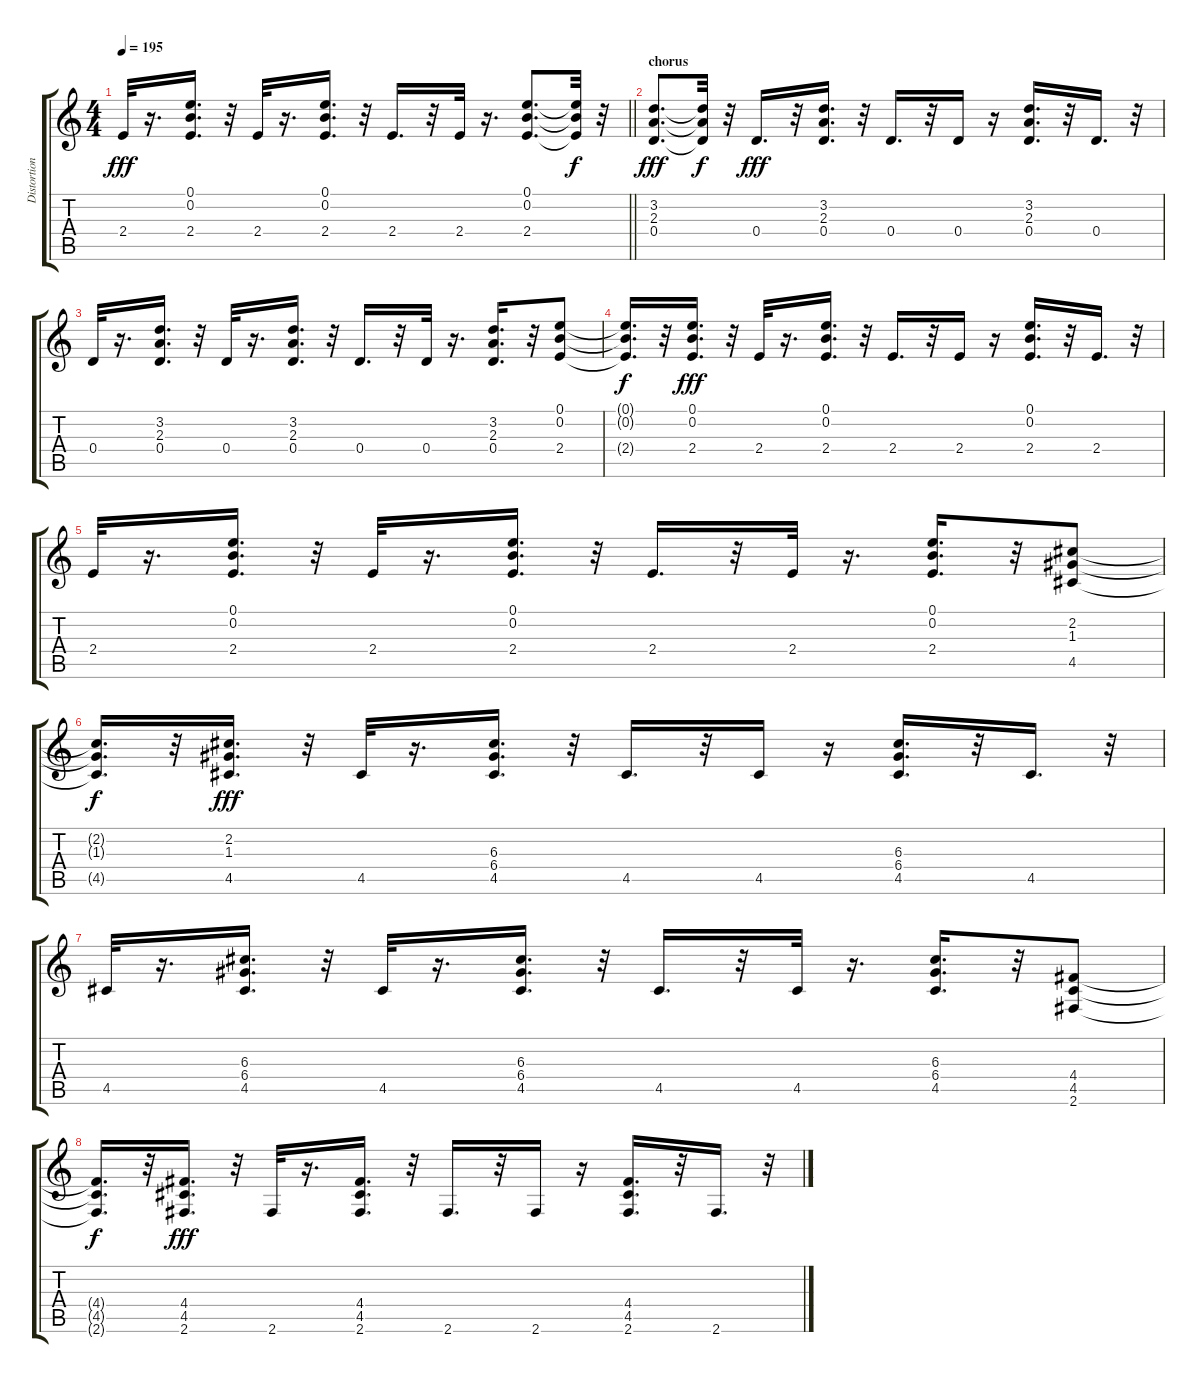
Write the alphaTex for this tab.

\track ("Distortion" "Distortion") {instrument distortionguitar}
\staff {score tabs}
\tuning (E4 B3 G3 D3 A2 E2) {hide}
\ts (4 4)
\tempo 195
\clef g2
\barLineRight lightlight
\ks c
2.4.32{dy fff} r.16{d} (0.1 0.2 2.4).16{d} r.32 2.4.32 r.16{d} (0.1 0.2 2.4).16{d} r.32 2.4.16{d} r.32 2.4.32 r.16{d} (0.1 0.2 2.4).8{d} (0.1{t} 0.2{t} 2.4{t}).32{dy f} r.32 |
\section ("" "chorus")
(3.2 2.3 0.4).8{d dy fff} (3.2{t} 2.3{t} 0.4{t}).32{dy f} r.32 0.4.16{d dy fff} r.32 (3.2 2.3 0.4).16{d} r.32 0.4.16{d} r.32 0.4.16 r.16 (3.2 2.3 0.4).16{d} r.32 0.4.16{d} r.32 |
0.4.32 r.16{d} (3.2 2.3 0.4).16{d} r.32 0.4.32 r.16{d} (3.2 2.3 0.4).16{d} r.32 0.4.16{d} r.32 0.4.32 r.16{d} (3.2 2.3 0.4).16{d} r.32 (0.1 0.2 2.4).8 |
(0.1{t} 0.2{t} 2.4{t}).16{d dy f} r.32 (0.1 0.2 2.4).16{d dy fff} r.32 2.4.32 r.16{d} (0.1 0.2 2.4).16{d} r.32 2.4.16{d} r.32 2.4.16 r.16 (0.1 0.2 2.4).16{d} r.32 2.4.16{d} r.32 |
2.4.32 r.16{d} (0.1 0.2 2.4).16{d} r.32 2.4.32 r.16{d} (0.1 0.2 2.4).16{d} r.32 2.4.16{d} r.32 2.4.32 r.16{d} (0.1 0.2 2.4).16{d} r.32 (2.2 1.3 4.5).8 |
(2.2{t} 1.3{t} 4.5{t}).16{d dy f} r.32 (2.2 1.3 4.5).16{d dy fff} r.32 4.5.32 r.16{d} (6.3 6.4 4.5).16{d} r.32 4.5.16{d} r.32 4.5.16 r.16 (6.3 6.4 4.5).16{d} r.32 4.5.16{d} r.32 |
4.5.32 r.16{d} (6.3 6.4 4.5).16{d} r.32 4.5.32 r.16{d} (6.3 6.4 4.5).16{d} r.32 4.5.16{d} r.32 4.5.32 r.16{d} (6.3 6.4 4.5).16{d} r.32 (4.4 4.5 2.6).8 |
(4.4{t} 4.5{t} 2.6{t}).16{d dy f} r.32 (4.4 4.5 2.6).16{d dy fff} r.32 2.6.32 r.16{d} (4.4 4.5 2.6).16{d} r.32 2.6.16{d} r.32 2.6.16 r.16 (4.4 4.5 2.6).16{d} r.32 2.6.16{d} r.32
